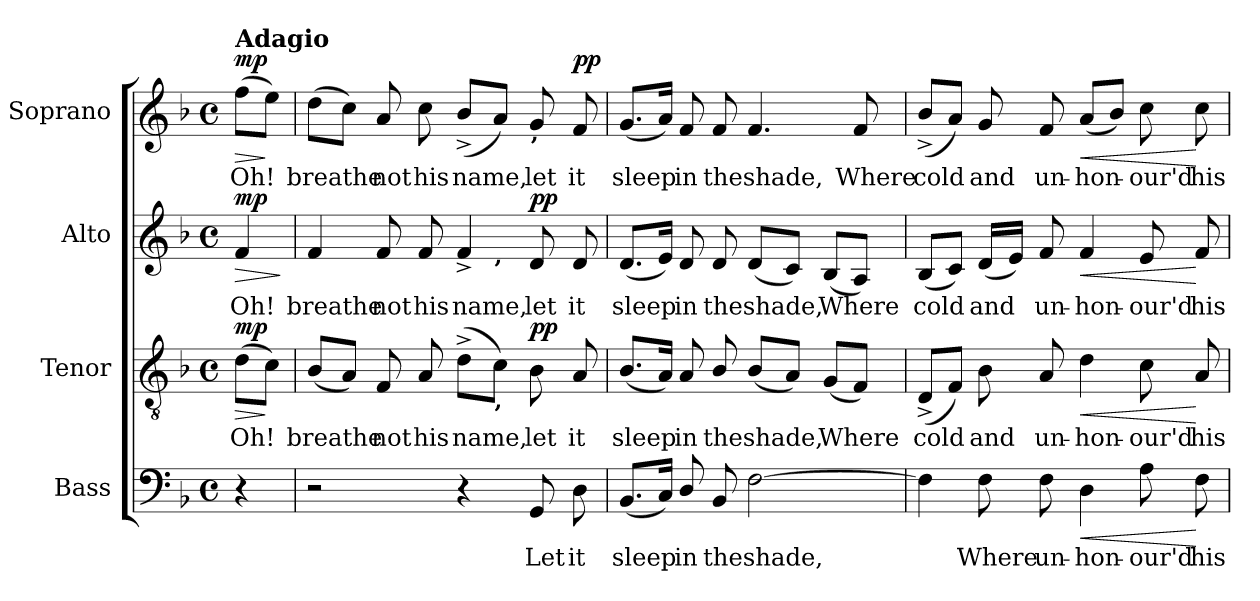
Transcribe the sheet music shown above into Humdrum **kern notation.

**kern	**text	**dynam	**kern	**text	**dynam	**kern	**text	**dynam	**kern	**text	**dynam
*part4	*part4	*part4	*part3	*part3	*part3	*part2	*part2	*part2	*part1	*part1	*part1
*staff4	*staff4	*staff4	*staff3	*staff3	*staff3	*staff2	*staff2	*staff2	*staff1	*staff1	*staff1
*I"Bass	*	*	*I"Tenor	*	*	*I"Alto	*	*	*I"Soprano	*	*
*I'B.	*	*	*I'T.	*	*	*I'A.	*	*	*I'S.	*	*
!!LO:PB:g=z
*clefF4	*	*	*clefGv2	*	*	*clefG2	*	*	*clefG2	*	*
*	*	*	*ITrd7c12	*	*	*	*	*	*	*	*
*k[b-]	*	*	*k[b-]	*	*	*k[b-]	*	*	*k[b-]	*	*
*F:	*	*	*F:	*	*	*F:	*	*	*F:	*	*
*M4/4	*	*	*M4/4	*	*	*M4/4	*	*	*M4/4	*	*
*met(c)	*	*	*met(c)	*	*	*met(c)	*	*	*met(c)	*	*
*MM60	*	*	*MM60	*	*	*MM60	*	*	*MM60	*	*
=1	=1	=1	=1	=1	=1	=1	=1	=1	=1	=1	=1
!	!	!	!	!LO:LY:b:color=#000000	!LO:HP:b	!	!	!	!	!	!
!	!	!	!	!	!	!	!LO:LY:b:color=#000000	!LO:HP:b	!	!	!
!	!	!	!	!	!	!	!	!	!LO:TX:a:B:t=Adagio	!	!
!	!	!	!	!	!	!	!	!	!	!LO:LY:b:color=#000000	!LO:HP:b
4r	.	.	(8Di\L	Oh!	> mp	4fi/	Oh!	> mp	(8ffi\L	Oh!	> mp
.	.	.	8Ci\J)	.	]	.	.	.	8eei\J)	.	]
.	.	.	.	.	.	.	.	]	.	.	.
=2	=2	=2	=2	=2	=2	=2	=2	=2	=2	=2	=2
!	!	!	!	!LO:LY:b:color=#000000	!	!	!	!	!	!	!
!	!	!	!	!	!	!	!LO:LY:b:color=#000000	!	!	!	!
!	!	!	!	!	!	!	!	!	!	!LO:LY:b:color=#000000	!
*	*	*	*	*	*	*^	*	*	*	*	*
2r	.	.	(8BB-i/L	breathe	.	4fi/	2ryy	breathe	.	(8ddi\L	breathe	.
.	.	.	8AAi/J)	.	.	.	.	.	.	8cci\J)	.	.
!	!	!	!	!LO:LY:b:color=#000000	!	!	!	!	!	!	!	!
!	!	!	!	!	!	!	!	!LO:LY:b:color=#000000	!	!	!	!
!	!	!	!	!	!	!	!	!	!	!	!LO:LY:b:color=#000000	!
.	.	.	8FFi/	not	.	8fi/	.	not	.	8ai/	not	.
!	!	!	!	!LO:LY:b:color=#000000	!	!	!	!	!	!	!	!
!	!	!	!	!	!	!	!	!LO:LY:b:color=#000000	!	!	!	!
!	!	!	!	!	!	!	!	!	!	!	!LO:LY:b:color=#000000	!
.	.	.	8AAi/	his	.	8fi/	.	his	.	8cci\	his	.
!	!	!	!	!LO:LY:b:color=#000000	!	!	!	!	!	!	!	!
!	!	!	!	!	!	!	!	!LO:LY:b:color=#000000	!	!	!	!
!	!	!	!	!	!	!	!	!	!	!	!LO:LY:b:color=#000000	!
4r	.	.	(8D^i\L	name,	.	4f^i/	8ryy	name,	.	(8b-^i/L	name,	.
!	!	!	!	!	!	!	!LO:TX:b:B:t=’	!	!	!	!	!
!	!	!	!LO:TX:b:B:t=’	!	!	!	!	!	!	!	!	!
.	.	.	8Ci\J)	.	.	.	4.ryy	.	.	8ai/J)	.	.
!	!LO:LY:b:color=#000000	!	!	!	!	!	!	!	!	!	!	!
!	!	!	!	!LO:LY:b:color=#000000	!	!	!	!	!	!	!	!
!	!	!	!	!	!	!	!	!LO:LY:b:color=#000000	!	!	!	!
!	!	!	!	!	!	!	!	!	!	!LO:TX:b:B:t=’	!	!
!	!	!	!	!	!	!	!	!	!	!	!LO:LY:b:color=#000000	!
8GGi/	Let	.	8BB-i\	let	pp	8di/	.	let	pp	8gi/	let	.
!	!LO:LY:b:color=#000000	!	!	!	!	!	!	!	!	!	!	!
!	!	!	!	!LO:LY:b:color=#000000	!	!	!	!	!	!	!	!
!	!	!	!	!	!	!	!	!LO:LY:b:color=#000000	!	!	!	!
!	!	!	!	!	!	!	!	!	!	!	!LO:LY:b:color=#000000	!
8Di\	it	.	8AAi/	it	.	8di/	.	it	.	8fi/	it	pp
*	*	*	*	*	*	*v	*v	*	*	*	*	*
=3	=3	=3	=3	=3	=3	=3	=3	=3	=3	=3	=3
*	*	*	*	*	*	*^	*	*	*	*	*
!	!LO:LY:b:color=#000000	!	!	!	!	!	!	!	!	!	!	!
*	*	*	*	*	*	*v	*v	*	*	*	*	*
*	*	*	*	*	*	*^	*	*	*	*	*
!	!	!	!	!LO:LY:b:color=#000000	!	!	!	!	!	!	!	!
*	*	*	*	*	*	*v	*v	*	*	*	*	*
*	*	*	*	*	*	*^	*	*	*	*	*
!	!	!	!	!	!	!	!	!LO:LY:b:color=#000000	!	!	!	!
*	*	*	*	*	*	*v	*v	*	*	*	*	*
*	*	*	*	*	*	*^	*	*	*	*	*
!	!	!	!	!	!	!	!	!	!	!	!LO:LY:b:color=#000000	!
*	*	*	*	*	*	*v	*v	*	*	*	*	*
(8.BB-i/L	sleep	.	(8.BB-i/L	sleep	.	(8.di/L	sleep	.	(8.gi/L	sleep	.
16Ci/Jk)	.	.	16AAi/Jk)	.	.	16ei/Jk)	.	.	16ai/Jk)	.	.
!	!LO:LY:b:color=#000000	!	!	!	!	!	!	!	!	!	!
!	!	!	!	!LO:LY:b:color=#000000	!	!	!	!	!	!	!
!	!	!	!	!	!	!	!LO:LY:b:color=#000000	!	!	!	!
!	!	!	!	!	!	!	!	!	!	!LO:LY:b:color=#000000	!
8Di/	in	.	8AAi/	in	.	8di/	in	.	8fi/	in	.
!	!LO:LY:b:color=#000000	!	!	!	!	!	!	!	!	!	!
!	!	!	!	!LO:LY:b:color=#000000	!	!	!	!	!	!	!
!	!	!	!	!	!	!	!LO:LY:b:color=#000000	!	!	!	!
!	!	!	!	!	!	!	!	!	!	!LO:LY:b:color=#000000	!
8BB-i/	the	.	8BB-i/	the	.	8di/	the	.	8fi/	the	.
!	!LO:LY:b:color=#000000	!	!	!	!	!	!	!	!	!	!
!	!	!	!	!LO:LY:b:color=#000000	!	!	!	!	!	!	!
!	!	!	!	!	!	!	!LO:LY:b:color=#000000	!	!	!	!
!	!	!	!	!	!	!	!	!	!	!LO:LY:b:color=#000000	!
[2Fi\	shade,	.	(8BB-i/L	shade,	.	(8di/L	shade,	.	4.fi/	shade,	.
.	.	.	8AAi/J)	.	.	8ci/J)	.	.	.	.	.
!	!	!	!	!LO:LY:b:color=#000000	!	!	!	!	!	!	!
!	!	!	!	!	!	!	!LO:LY:b:color=#000000	!	!	!	!
.	.	.	(8GGi/L	Where	.	(8B-i/L	Where	.	.	.	.
!	!	!	!	!	!	!	!	!	!	!LO:LY:b:color=#000000	!
.	.	.	8FFi/J)	.	.	8Ai/J)	.	.	8fi/	Where	.
=4	=4	=4	=4	=4	=4	=4	=4	=4	=4	=4	=4
!	!	!	!	!LO:LY:b:color=#000000	!	!	!	!	!	!	!
!	!	!	!	!	!	!	!LO:LY:b:color=#000000	!	!	!	!
!	!	!	!	!	!	!	!	!	!	!LO:LY:b:color=#000000	!
4Fi\]	.	.	(8DD^i/L	cold	.	(8B-i/L	cold	.	(8b-^i/L	cold	.
.	.	.	8FFi/J)	.	.	8ci/J)	.	.	8ai/J)	.	.
!	!LO:LY:b:color=#000000	!	!	!	!	!	!	!	!	!	!
!	!	!	!	!LO:LY:b:color=#000000	!	!	!	!	!	!	!
!	!	!	!	!	!	!	!LO:LY:b:color=#000000	!	!	!	!
!	!	!	!	!	!	!	!	!	!	!LO:LY:b:color=#000000	!
8Fi\	Where	.	8BB-i\	and	.	(16di/LL	and	.	8gi/	and	.
.	.	.	.	.	.	16ei/JJ)	.	.	.	.	.
!	!LO:LY:b:color=#000000	!	!	!	!	!	!	!	!	!	!
!	!	!	!	!LO:LY:b:color=#000000	!	!	!	!	!	!	!
!	!	!	!	!	!	!	!LO:LY:b:color=#000000	!	!	!	!
!	!	!	!	!	!	!	!	!	!	!LO:LY:b:color=#000000	!
8Fi\	un-	.	8AAi/	un-	.	8fi/	un-	.	8fi/	un-	.
!	!LO:LY:b:color=#000000	!LO:HP:b	!	!	!	!	!	!	!	!	!
!	!	!	!	!LO:LY:b:color=#000000	!LO:HP:b	!	!	!	!	!	!
!	!	!	!	!	!	!	!LO:LY:b:color=#000000	!LO:HP:b	!	!	!
!	!	!	!	!	!	!	!	!	!	!LO:LY:b:color=#000000	!LO:HP:b
4Di\	-hon-	<	4Di\	-hon-	<	4fi/	-hon-	<	(8ai/L	-hon-	<
.	.	.	.	.	.	.	.	.	8b-i/J)	.	.
!	!LO:LY:b:color=#000000	!	!	!	!	!	!	!	!	!	!
!	!	!	!	!LO:LY:b:color=#000000	!	!	!	!	!	!	!
!	!	!	!	!	!	!	!LO:LY:b:color=#000000	!	!	!	!
!	!	!	!	!	!	!	!	!	!	!LO:LY:b:color=#000000	!
8Ai\	-our'd	.	8Ci\	-our'd	.	8ei/	-our'd	.	8cci\	-our'd	.
!	!LO:LY:b:color=#000000	!	!	!	!	!	!	!	!	!	!
!	!	!	!	!LO:LY:b:color=#000000	!	!	!	!	!	!	!
!	!	!	!	!	!	!	!LO:LY:b:color=#000000	!	!	!	!
!	!	!	!	!	!	!	!	!	!	!LO:LY:b:color=#000000	!
8Fi\	his	[	8AAi/	his	[	8fi/	his	[	8cci\	his	[
=	=	=	=	=	=	=	=	=	=	=	=
*-	*-	*-	*-	*-	*-	*-	*-	*-	*-	*-	*-
